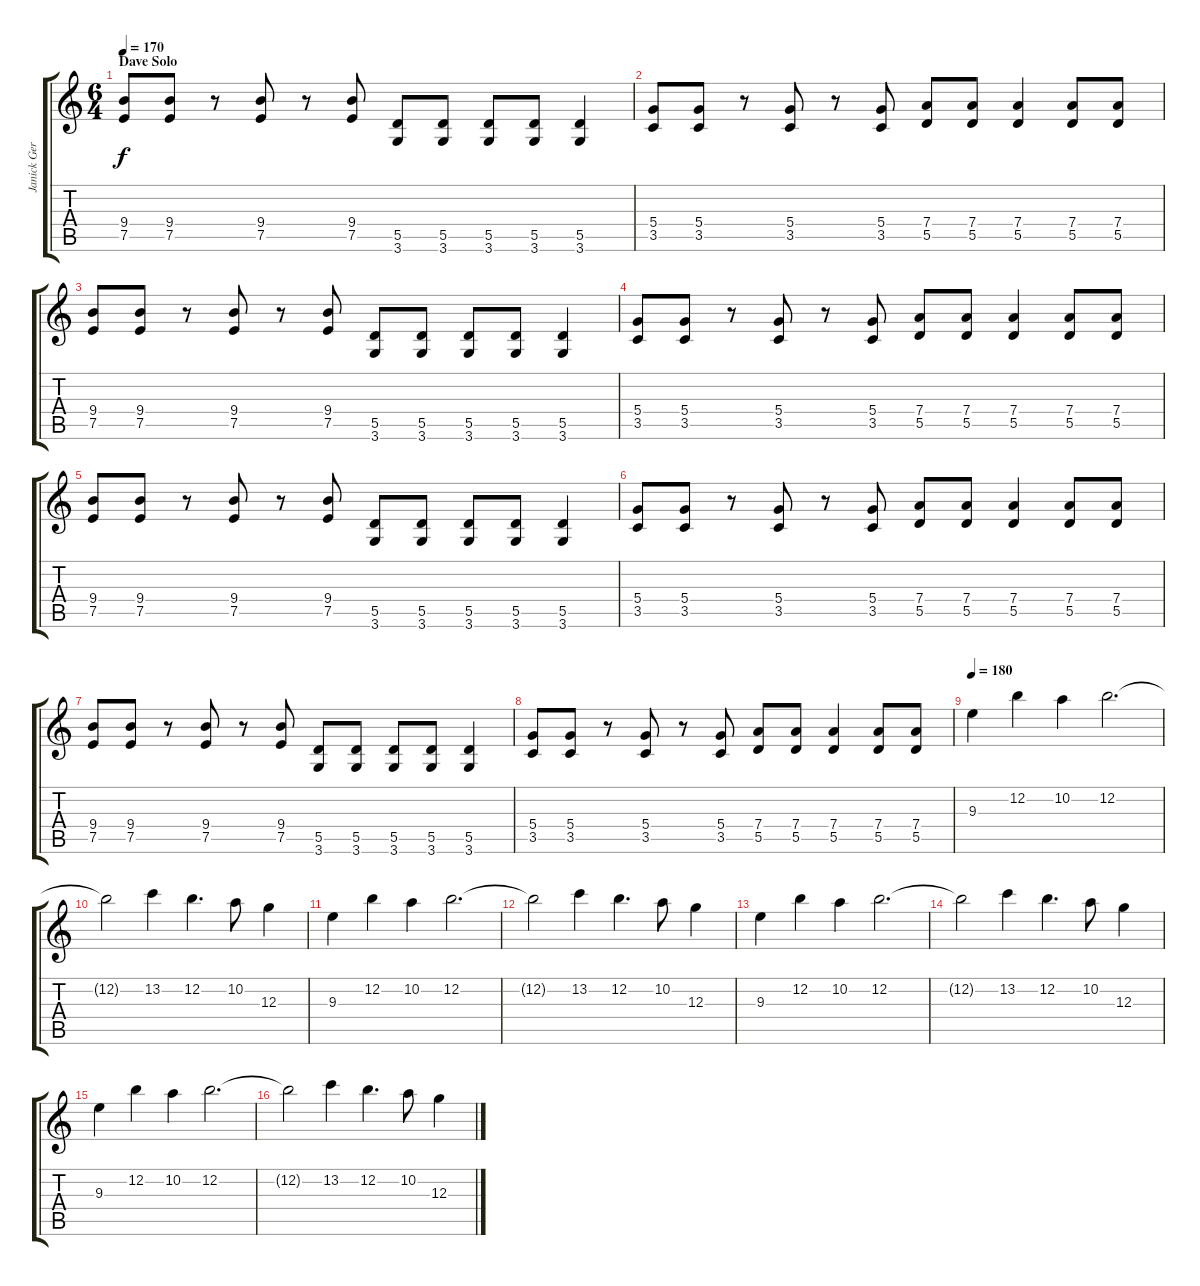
\track ("Janick Gers" "Janick Ger") {instrument electricguitarclean}
\staff {score tabs}
\tuning (E4 B3 G3 D3 A2 E2) {hide}
\ts (6 4)
\section ("" "Dave Solo")
\tempo 170
\clef g2
\ks c
(9.4 7.5).8{dy f volume 11} (9.4 7.5).8 r.8 (9.4 7.5).8 r.8 (9.4 7.5).8 (5.5 3.6).8 (5.5 3.6).8 (5.5 3.6).8 (5.5 3.6).8 (5.5 3.6).4 |
(5.4 3.5).8 (5.4 3.5).8 r.8 (5.4 3.5).8 r.8 (5.4 3.5).8 (7.4 5.5).8 (7.4 5.5).8 (7.4 5.5).4 (7.4 5.5).8 (7.4 5.5).8 |
(9.4 7.5).8 (9.4 7.5).8 r.8 (9.4 7.5).8 r.8 (9.4 7.5).8 (5.5 3.6).8 (5.5 3.6).8 (5.5 3.6).8 (5.5 3.6).8 (5.5 3.6).4 |
(5.4 3.5).8 (5.4 3.5).8 r.8 (5.4 3.5).8 r.8 (5.4 3.5).8 (7.4 5.5).8 (7.4 5.5).8 (7.4 5.5).4 (7.4 5.5).8 (7.4 5.5).8 |
(9.4 7.5).8 (9.4 7.5).8 r.8 (9.4 7.5).8 r.8 (9.4 7.5).8 (5.5 3.6).8 (5.5 3.6).8 (5.5 3.6).8 (5.5 3.6).8 (5.5 3.6).4 |
(5.4 3.5).8 (5.4 3.5).8 r.8 (5.4 3.5).8 r.8 (5.4 3.5).8 (7.4 5.5).8 (7.4 5.5).8 (7.4 5.5).4 (7.4 5.5).8 (7.4 5.5).8 |
(9.4 7.5).8 (9.4 7.5).8 r.8 (9.4 7.5).8 r.8 (9.4 7.5).8 (5.5 3.6).8 (5.5 3.6).8 (5.5 3.6).8 (5.5 3.6).8 (5.5 3.6).4 |
(5.4 3.5).8 (5.4 3.5).8 r.8 (5.4 3.5).8 r.8 (5.4 3.5).8 (7.4 5.5).8 (7.4 5.5).8 (7.4 5.5).4 (7.4 5.5).8 (7.4 5.5).8 |
\tempo 170
\tempo 180
9.3.4{volume 13} 12.2.4 10.2.4 12.2.2{d} |
12.2{t}.2 13.2.4 12.2.4{d} 10.2.8 12.3.4 |
9.3.4 12.2.4 10.2.4 12.2.2{d} |
12.2{t}.2 13.2.4 12.2.4{d} 10.2.8 12.3.4 |
9.3.4 12.2.4 10.2.4 12.2.2{d} |
12.2{t}.2 13.2.4 12.2.4{d} 10.2.8 12.3.4 |
9.3.4 12.2.4 10.2.4 12.2.2{d} |
12.2{t}.2 13.2.4 12.2.4{d} 10.2.8 12.3.4
